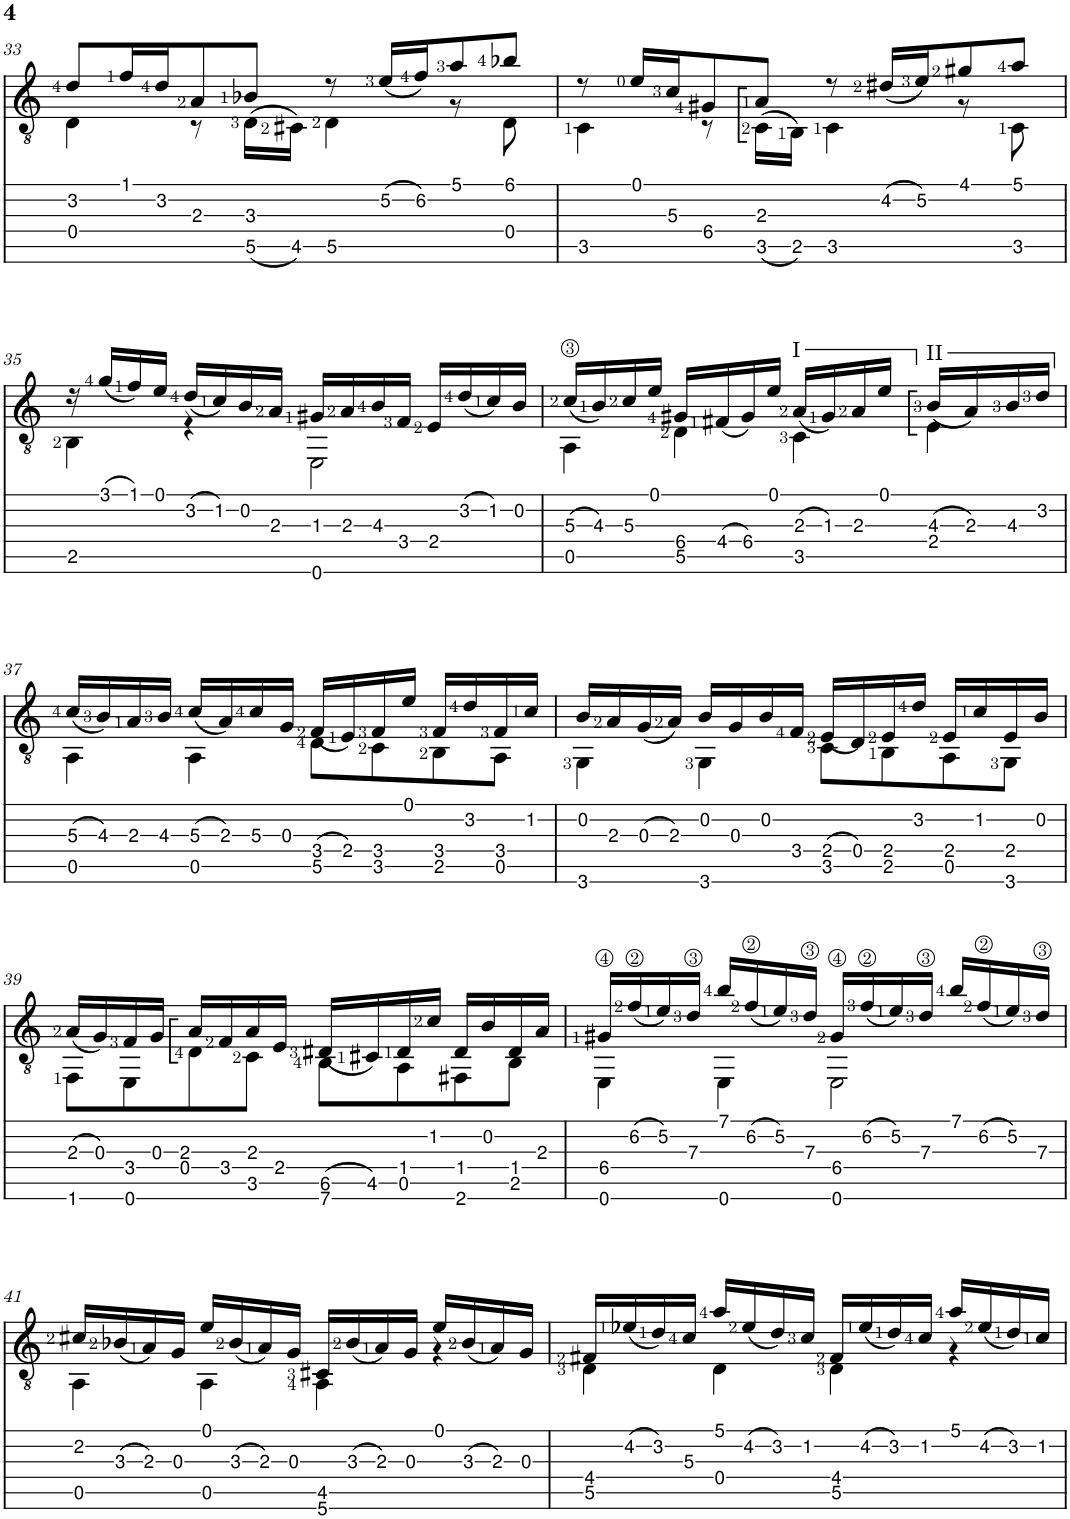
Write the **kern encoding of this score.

**kern	**kern
*part1	*part1
*staff2	*staff1
*I"Classical Guitar	*
*I'Guit.	*
!!LO:PB:g=z
*	*clefGv2
*k[]	*k[]
*a:	*a:
*M2/2	*M2/2
*met(c|)	*met(c|)
=33	=33
*^	*^
8dL	4D	8d/L	4D\
16fL	.	16f/L	.
16dJ	.	16d/J	.
8A	8r	8A/	8r
8B-XJ	16DLL	8B-X/J	(>16D\LL
.	16C#JJ	.	16C#X\JJ)
8r	4D	8r	4D\
16eLL	.	(<16e/LL	.
16fJ	.	16f/J)	.
8a	8r	8a/	8r
8b-XJ	8D	8b-X/J	8D\
=34	=34	=34	=34
8r	4C	8r	4C\
16eLL	.	16e/LL	.
16cJ	.	16c/J	.
8G#X	8r	8G#X/	8r
8AJ	16CLL	8A/J	(>16C\LL
.	16BBJJ	.	16BB\JJ)
8r	4C	8r	4C\
16d#LL	.	(<16d#X/LL	.
16enJ	.	16e/J)	.
8g#X	8r	8g#X/	8r
8aJ	8C	8a/J	8C\
!!LO:LB:g=z	!!
=35	=35	=35	=35
16r	4BB	16r	4BB\
16gLL	.	(<16g/LL	.
16f	.	16f/)	.
16e	.	16e/JJ	.
16d	4r	(<16d/LL	4r
16c	.	16c/)	.
16B	.	16B/	.
16AJJ	.	16A/JJ	.
16G#XLL	2EE	16G#X/LL	2EE\
16A	.	16A/	.
16B	.	16B/	.
16F	.	16F/JJ	.
16E	.	16E/LL	.
16d	.	(<16d/	.
16c	.	16c/)	.
16BJJ	.	16B/JJ	.
=36	=36	=36	=36
16cLL	4AA	(<16c/LL	4AA\
16B	.	16B/)	.
16c	.	16c/	.
16e	.	16e/JJ	.
16G#X	4D	16G#X/LL	4D\
16F#X	.	(<16F#X/	.
16G#	.	16G#/)	.
16eJJ	.	16e/JJ	.
!	!	!LO:TX:a:t=I	!
16ALL	4C	(<16A/LL	4C\
16G#	.	16G#/)	.
16A	.	16A/	.
16e	.	16e/JJ	.
!	!	!LO:TX:a:t=II	!
16B	4E	(<16B/LL	4E\
16A	.	16A/)	.
16B	.	16B/	.
16dJJ	.	16d/JJ	.
!!LO:LB:g=z	!!
=37	=37	=37	=37
16cLL	4AA	(<16c/LL	4AA\
16B	.	16B/)	.
16A	.	16A/	.
16B	.	16B/JJ	.
16c	4AA	(<16c/LL	4AA\
16A	.	16A/)	.
16c	.	16c/	.
16GJJ	.	16G/JJ	.
16FLL	8DL	(<16F/LL	8D\L
16E	.	16E/)	.
16F	8C	16F/	8C\
16e	.	16e/JJ	.
16F	8BB	16F/LL	8BB\
16d	.	16d/	.
16F	8AAJ	16F/	8AA\J
16cJJ	.	16c/JJ	.
=38	=38	=38	=38
16BLL	4GG	16B/LL	4GG\
16A	.	16A/	.
16G	.	(<16G/	.
16A	.	16A/JJ)	.
16B	4GG	16B/LL	4GG\
16G	.	16G/	.
16B	.	16B/	.
16FJJ	.	16F/JJ	.
16ELL	8CL	(<16E/LL	8C\L
16D	.	16D/)	.
16E	8BB	16E/	8BB\
16d	.	16d/JJ	.
16E	8AA	16E/LL	8AA\
16c	.	16c/	.
16E	8GGJ	16E/	8GG\J
16BJJ	.	16B/JJ	.
!!LO:LB:g=z	!!
=39	=39	=39	=39
16ALL	8FFL	(<16A/LL	8FF\L
16G	.	16G/)	.
16F	8EE	16F/	8EE\
16G	.	16G/JJ	.
16A	8D	16A/LL	8D\
16F	.	16F/	.
16A	8CJ	16A/	8C\J
16EJJ	.	16E/JJ	.
16D#LL	8BBL	(<16D#X/LL	8BB\L
16C#X	.	16C#X/)	.
16D#	8AA	16D#/	8AA\
16c	.	16c/JJ	.
16D#	8FF#X	16D#/LL	8FF#X\
16B	.	16B/	.
16D#	8BBJ	16D#/	8BB\J
16AJJ	.	16A/JJ	.
=40	=40	=40	=40
16G#XLL	4EE	16G#X/LL	4EE\
16f	.	(<16f/	.
16e	.	16e/)	.
16d	.	16d/JJ	.
16b	4EE	16b/LL	4EE\
16f	.	(<16f/	.
16e	.	16e/)	.
16dJJ	.	16d/JJ	.
16G#LL	2EE	16G#/LL	2EE\
16f	.	(<16f/	.
16e	.	16e/)	.
16d	.	16d/JJ	.
16b	.	16b/LL	.
16f	.	(<16f/	.
16e	.	16e/)	.
16dJJ	.	16d/JJ	.
!!LO:LB:g=z	!!
=41	=41	=41	=41
16c#XLL	4AA	16c#X/LL	4AA\
16B-X	.	(<16B-X/	.
16A	.	16A/)	.
16G	.	16G/JJ	.
16e	4AA	16e/LL	4AA\
16B-	.	(<16B-/	.
16A	.	16A/)	.
16GJJ	.	16G/JJ	.
16C#XLL	4AA	16C#X/LL	4AA\
16B-	.	(<16B-/	.
16A	.	16A/)	.
16G	.	16G/JJ	.
16e	4r	16e/LL	4r
16B-	.	(<16B-/	.
16A	.	16A/)	.
16GJJ	.	16G/JJ	.
=42	=42	=42	=42
16F#XLL	4D	16F#X/LL	4D\
16e-X	.	(<16e-X/	.
16d	.	16d/)	.
16c	.	16c/JJ	.
16a	4D	16a/LL	4D\
16e-	.	(<16e-/	.
16d	.	16d/)	.
16cJJ	.	16c/JJ	.
16F#LL	4D	16F#/LL	4D\
16e-	.	(<16e-/	.
16d	.	16d/)	.
16c	.	16c/JJ	.
16a	4r	16a/LL	4r
16e-	.	(<16e-/	.
16d	.	16d/)	.
16cJJ	.	16c/JJ	.
*v	*v	*	*
*	*v	*v
=	=
*-	*-
